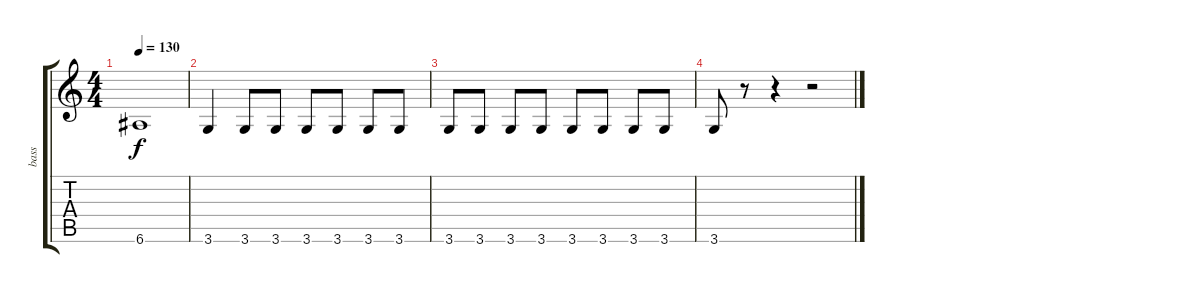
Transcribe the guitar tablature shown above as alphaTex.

\track ("bass" "bass") {instrument electricbassfinger}
\staff {score tabs}
\tuning (E4 B3 G3 D3 A2 E2) {hide}
\ts (4 4)
\tempo 130
\clef g2
\ks c
6.6.1{dy f} |
3.6.4 3.6.8 3.6.8 3.6.8 3.6.8 3.6.8 3.6.8 |
3.6.8 3.6.8 3.6.8 3.6.8 3.6.8 3.6.8 3.6.8 3.6.8 |
3.6.8 r.8 r.4 r.2
